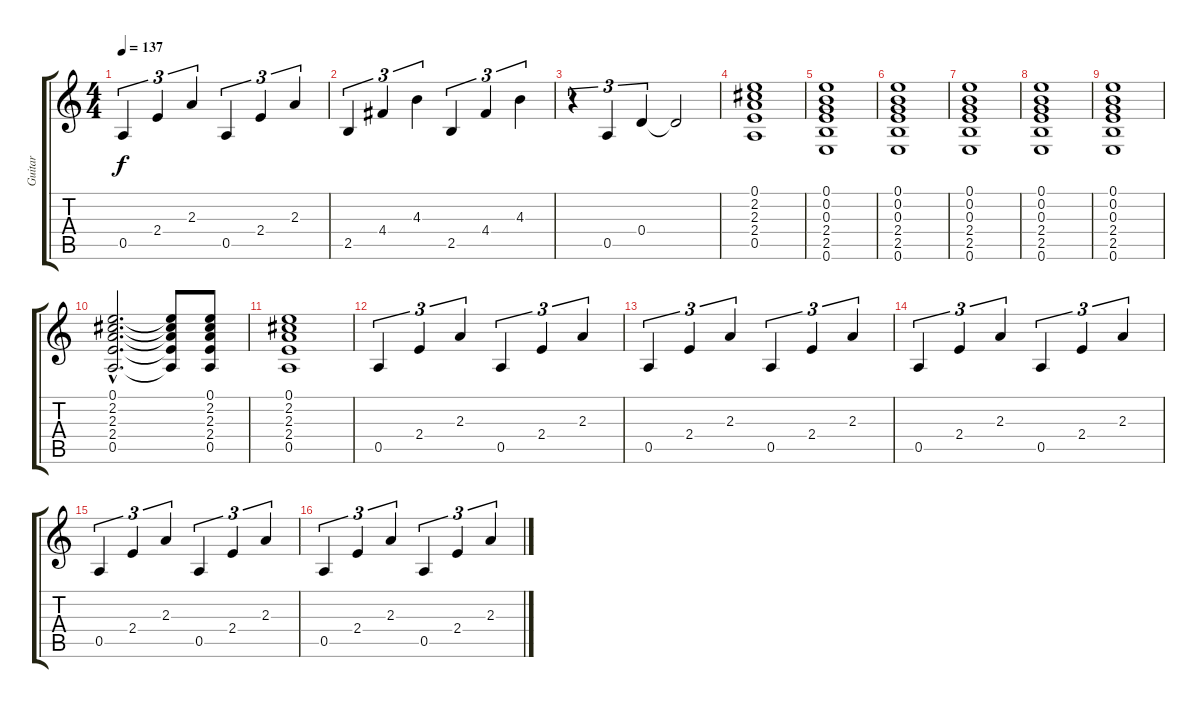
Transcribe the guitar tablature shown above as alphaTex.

\track ("Guitar" "Guitar") {instrument overdrivenguitar}
\staff {score tabs}
\tuning (E4 B3 G3 D3 A2 E2) {hide}
\ts (4 4)
\tempo 137
\clef g2
\ks c
0.5.4{tu (3 2) dy f} 2.4.4{tu (3 2)} 2.3.4{tu (3 2)} 0.5.4{tu (3 2)} 2.4.4{tu (3 2)} 2.3.4{tu (3 2)} |
2.5.4{tu (3 2)} 4.4.4{tu (3 2)} 4.3.4{tu (3 2)} 2.5.4{tu (3 2)} 4.4.4{tu (3 2)} 4.3.4{tu (3 2)} |
r.4{tu (3 2)} 0.5.4{tu (3 2)} 0.4.4{tu (3 2)} 0.4{t}.2 |
(0.1 2.2 2.3 2.4 0.5).1 |
(0.1 0.2 0.3 2.4 2.5 0.6).1 |
(0.1 0.2 0.3 2.4 2.5 0.6).1 |
(0.1 0.2 0.3 2.4 2.5 0.6).1 |
(0.1 0.2 0.3 2.4 2.5 0.6).1 |
(0.1 0.2 0.3 2.4 2.5 0.6).1 |
(0.1{hac} 2.2{hac} 2.3{hac} 2.4{hac} 0.5{hac}).2{d} (0.1{t} 2.2{t} 2.3{t} 2.4{t} 0.5{t}).8 (0.1 2.2 2.3 2.4 0.5).8 |
(0.1 2.2 2.3 2.4 0.5).1 |
0.5.4{tu (3 2) volume 9} 2.4.4{tu (3 2)} 2.3.4{tu (3 2)} 0.5.4{tu (3 2)} 2.4.4{tu (3 2)} 2.3.4{tu (3 2)} |
0.5.4{tu (3 2)} 2.4.4{tu (3 2)} 2.3.4{tu (3 2)} 0.5.4{tu (3 2)} 2.4.4{tu (3 2)} 2.3.4{tu (3 2)} |
0.5.4{tu (3 2)} 2.4.4{tu (3 2)} 2.3.4{tu (3 2)} 0.5.4{tu (3 2)} 2.4.4{tu (3 2)} 2.3.4{tu (3 2)} |
0.5.4{tu (3 2)} 2.4.4{tu (3 2)} 2.3.4{tu (3 2)} 0.5.4{tu (3 2)} 2.4.4{tu (3 2)} 2.3.4{tu (3 2)} |
0.5.4{tu (3 2)} 2.4.4{tu (3 2)} 2.3.4{tu (3 2)} 0.5.4{tu (3 2)} 2.4.4{tu (3 2)} 2.3.4{tu (3 2)}
